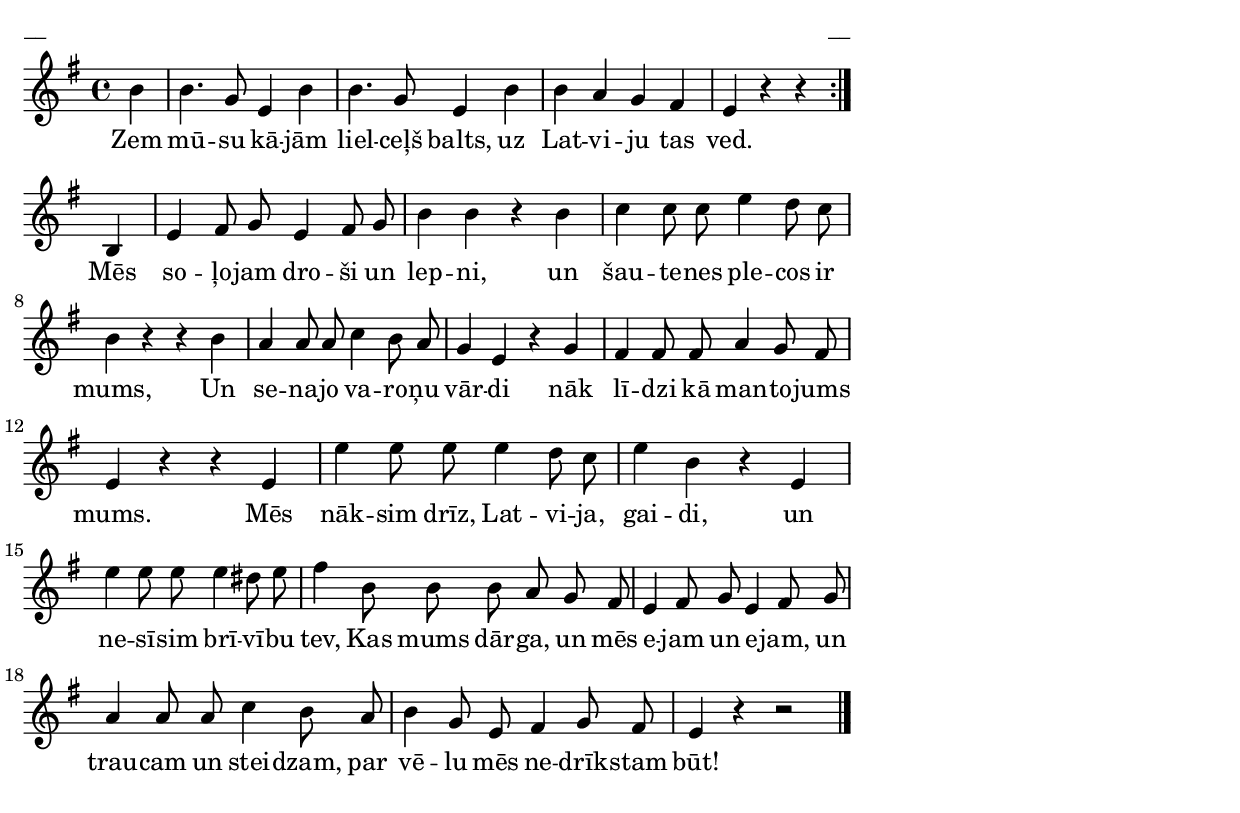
\version "2.13.16"
%\header {
%    title = "Zem mūsu kājām lielceļš balts"
%} 
\paper {
line-width = 14\cm
left-margin = 0.4\cm
between-system-padding = 0.1\cm
between-system-space = 0.1\cm
}
\layout {
indent = #0
ragged-last = ##f
}


voiceA = \relative c' {
\clef "treble"
\key e \minor
\time 4/4
\partial 4*1
\repeat volta 2 {
b' | b4. g8 e4 b' | b4. g8 e4  b'4 | b4 a g fis | e4 r4 r 
}
b4 | e4 fis8 g e4 fis8 g | b4 b r b | c4 c8 c e4 d8 c | b4 r r b4 |
a4 a8 a c4 b8 a | g4 e r g | fis4 fis8 fis a4 g8 fis | e4 r r e |
e'4 e8 e e4 d8 c | e4 b r e, | e'4 e8 e e4 dis8 e | fis4 b,8 b b a g fis |
e4 fis8 g e4 fis8 g | a4 a8 a c4 b8 a | b4 g8 e fis4 g8 fis | e4 r r2
\bar "|."  
}



lyricA = \lyricmode {
Zem mū -- su kā -- jām liel -- ceļš balts, 
uz Lat -- vi -- ju tas ved. 
Mēs so -- ļo -- jam dro -- ši un lep -- ni, 
un šau -- te -- nes ple -- cos ir mums, 
Un se -- na -- jo va -- ro -- ņu vār -- di
nāk lī -- dzi kā man -- to -- jums mums. 
Mēs nāk -- sim drīz, Lat -- vi -- ja, gai -- di,
un ne -- sī -- sim brī -- vī -- bu tev, 
Kas mums dār -- ga, un mēs e -- jam un e -- jam,
un trau -- cam un stei -- dzam, 
par vē -- lu mēs ne -- drīk -- stam būt!
}

lyricB = \lyricmode {
Uz Lat -- vi -- ju, kur naid -- nieks baigs pār lau -- kiem nā -- vi sēj. 
}



fullScore = <<
\new Staff {
<<
\new Voice = "voiceA" { \oneVoice \autoBeamOff \voiceA }
\lyricsto "voiceA" \new Lyrics \lyricA
>>
}
>>

\score {
\fullScore
\header { piece = "__" opus = "__" }
}
\markup { \with-color #(x11-color 'white) \sans \smaller "__" }
\score {
\unfoldRepeats
\fullScore
\midi {
\context { \Staff \remove "Staff_performer" }
\context { \Voice \consists "Staff_performer" }
}
}


